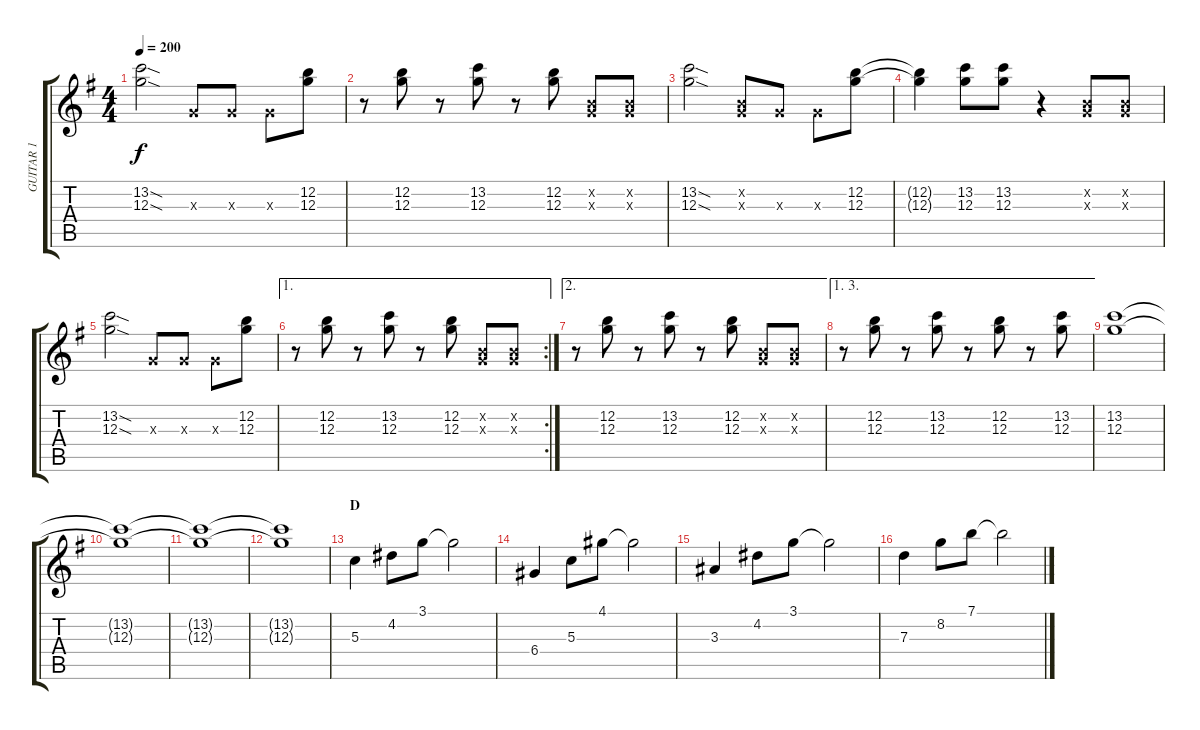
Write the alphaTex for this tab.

\track ("GUITAR 1" "GUITAR 1") {instrument electricguitarclean}
\staff {score tabs}
\tuning (E4 B3 G3 D3 A2 E2) {hide}
\ts (4 4)
\tempo 200
\clef g2
\ks eminor
(13.2{sod} 12.3{sod}).2{dy f} 0.3{x}.8 0.3{x}.8 0.3{x}.8 (12.2 12.3).8 |
r.8 (12.2 12.3).8 r.8 (13.2 12.3).8 r.8 (12.2 12.3).8 (0.2{x} 0.3{x}).8 (0.2{x} 0.3{x}).8 |
(13.2{sod} 12.3{sod}).2 (0.2{x} 0.3{x}).8 0.3{x}.8 0.3{x}.8 (12.2 12.3).8 |
(12.2{t} 12.3{t}).4 (13.2 12.3).8 (13.2 12.3).8 r.4 (0.2{x} 0.3{x}).8 (0.2{x} 0.3{x}).8 |
(13.2{sod} 12.3{sod}).2 0.3{x}.8 0.3{x}.8 0.3{x}.8 (12.2 12.3).8 |
\ae 1
\rc 2
r.8 (12.2 12.3).8 r.8 (13.2 12.3).8 r.8 (12.2 12.3).8 (0.2{x} 0.3{x}).8 (0.2{x} 0.3{x}).8 |
\ae 2
r.8 (12.2 12.3).8 r.8 (13.2 12.3).8 r.8 (12.2 12.3).8 (0.2{x} 0.3{x}).8 (0.2{x} 0.3{x}).8 |
\ae (1 3)
r.8 (12.2 12.3).8 r.8 (13.2 12.3).8 r.8 (12.2 12.3).8 r.8 (13.2 12.3).8 |
(13.2 12.3).1 |
(13.2{t} 12.3{t}).1 |
(13.2{t} 12.3{t}).1 |
(13.2{t} 12.3{t}).1 |
\section ("" "D")
5.3.4{instrument electricguitarclean} 4.2.8 3.1.8 3.1{t}.2 |
6.4.4 5.3.8 4.1.8 4.1{t}.2 |
3.3.4 4.2.8 3.1.8 3.1{t}.2 |
7.3.4 8.2.8 7.1.8 7.1{t}.2
